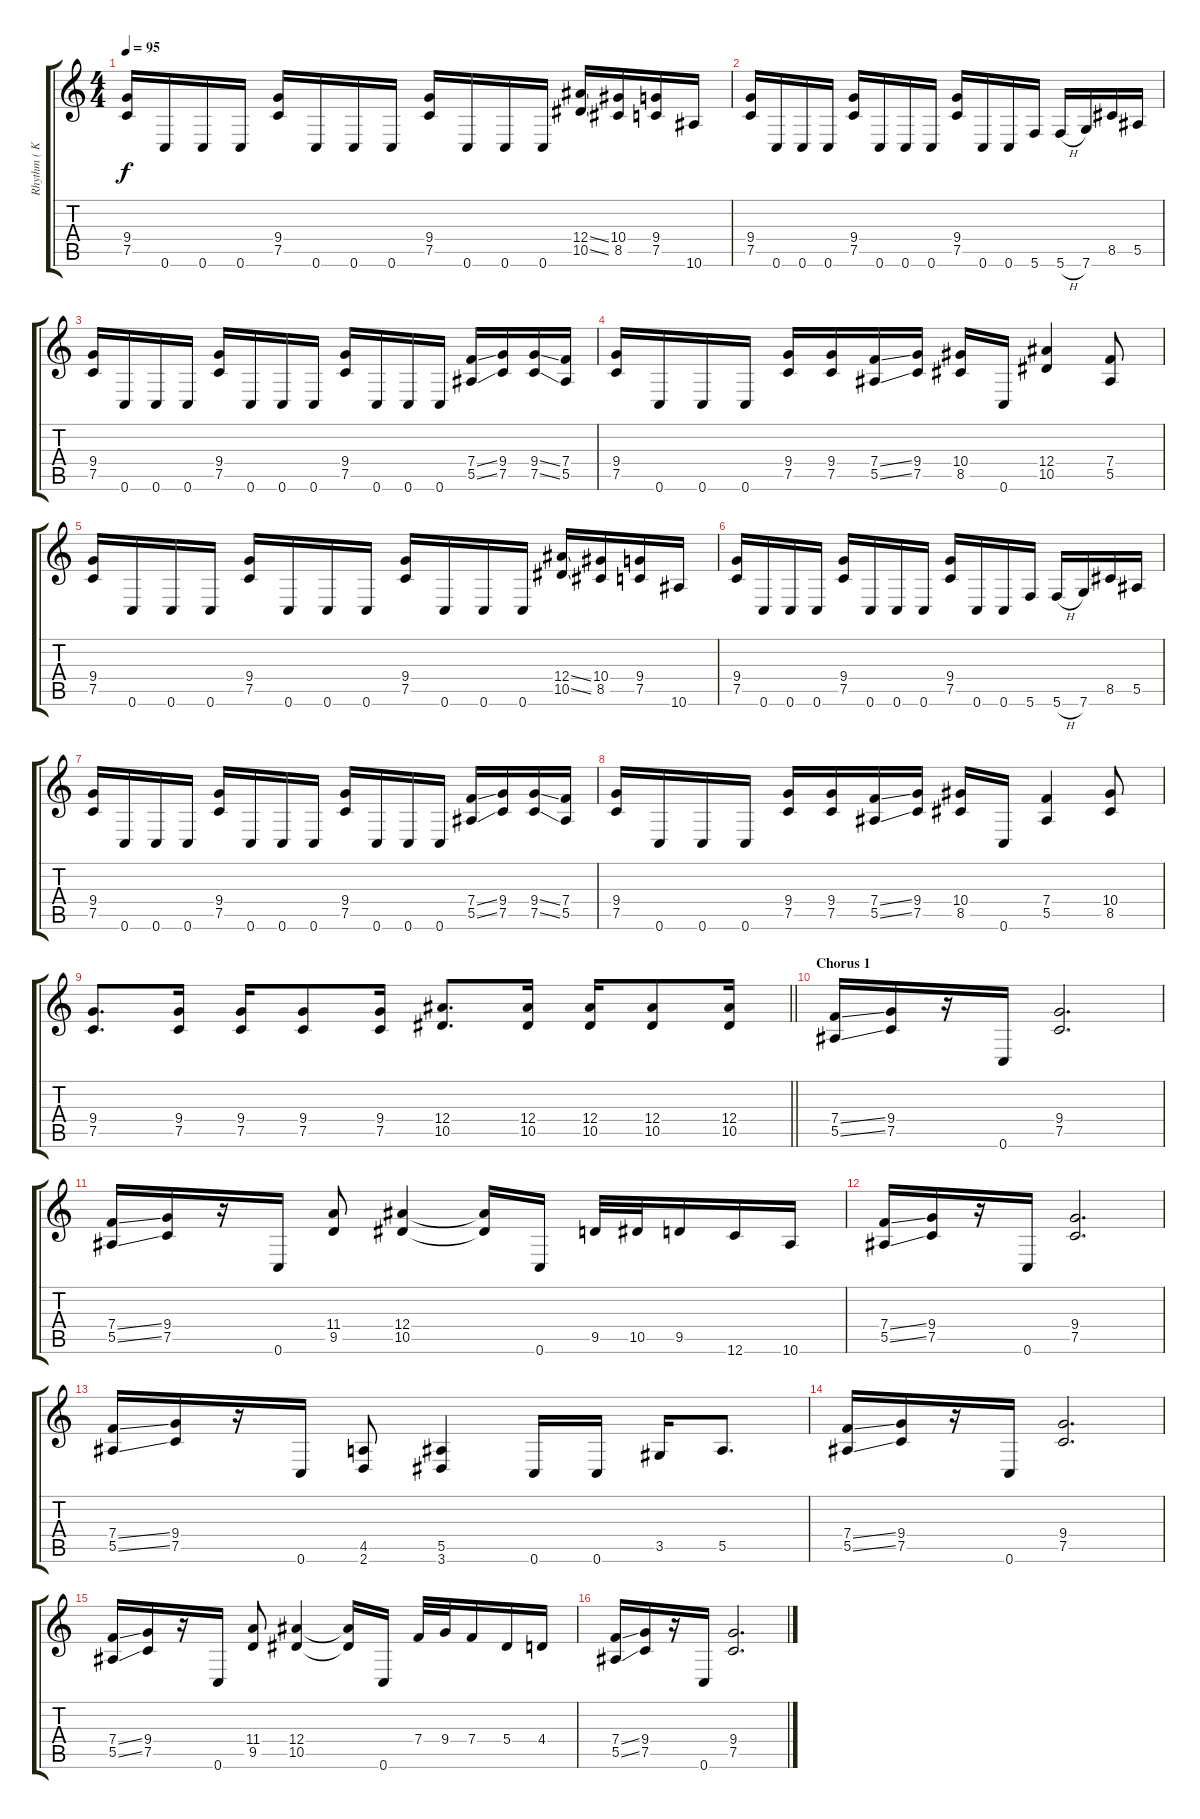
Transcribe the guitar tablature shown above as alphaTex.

\track ("Rhythm ( Kyle Shutt )" "Rhythm ( K") {instrument distortionguitar}
\staff {score tabs}
\tuning (C4 G3 Eb3 Bb2 F2 C2) {hide}
\ts (4 4)
\tempo 95
\clef g2
\ks c
(9.4 7.5).16{dy f} 0.6.16 0.6.16 0.6.16 (9.4 7.5).16 0.6.16 0.6.16 0.6.16 (9.4 7.5).16 0.6.16 0.6.16 0.6.16 (12.4{ss} 10.5{ss}).16 (10.4 8.5).16 (9.4 7.5).16 10.6.16 |
(9.4 7.5).16 0.6.16 0.6.16 0.6.16 (9.4 7.5).16 0.6.16 0.6.16 0.6.16 (9.4 7.5).16 0.6.16 0.6.16 5.6.16 5.6{h}.16 7.6.16 8.5.16 5.5.16 |
(9.4 7.5).16 0.6.16 0.6.16 0.6.16 (9.4 7.5).16 0.6.16 0.6.16 0.6.16 (9.4 7.5).16 0.6.16 0.6.16 0.6.16 (7.4{ss} 5.5{ss}).16 (9.4 7.5).16 (9.4{ss} 7.5{ss}).16 (7.4 5.5).16 |
(9.4 7.5).16 0.6.16 0.6.16 0.6.16 (9.4 7.5).16 (9.4 7.5).16 (7.4{ss} 5.5{ss}).16 (9.4 7.5).16 (10.4 8.5).16 0.6.16 (12.4 10.5).4 (7.4 5.5).8 |
(9.4 7.5).16 0.6.16 0.6.16 0.6.16 (9.4 7.5).16 0.6.16 0.6.16 0.6.16 (9.4 7.5).16 0.6.16 0.6.16 0.6.16 (12.4{ss} 10.5{ss}).16 (10.4 8.5).16 (9.4 7.5).16 10.6.16 |
(9.4 7.5).16 0.6.16 0.6.16 0.6.16 (9.4 7.5).16 0.6.16 0.6.16 0.6.16 (9.4 7.5).16 0.6.16 0.6.16 5.6.16 5.6{h}.16 7.6.16 8.5.16 5.5.16 |
(9.4 7.5).16 0.6.16 0.6.16 0.6.16 (9.4 7.5).16 0.6.16 0.6.16 0.6.16 (9.4 7.5).16 0.6.16 0.6.16 0.6.16 (7.4{ss} 5.5{ss}).16 (9.4 7.5).16 (9.4{ss} 7.5{ss}).16 (7.4 5.5).16 |
(9.4 7.5).16 0.6.16 0.6.16 0.6.16 (9.4 7.5).16 (9.4 7.5).16 (7.4{ss} 5.5{ss}).16 (9.4 7.5).16 (10.4 8.5).16 0.6.16 (7.4 5.5).4 (10.4 8.5).8 |
\barLineRight lightlight
(9.4 7.5).8{d} (9.4 7.5).16 (9.4 7.5).16 (9.4 7.5).8 (9.4 7.5).16 (12.4 10.5).8{d} (12.4 10.5).16 (12.4 10.5).16 (12.4 10.5).8 (12.4 10.5).16 |
\section ("" "Chorus 1")
(7.4{ss} 5.5{ss}).16 (9.4 7.5).16 r.16 0.6.16 (9.4 7.5).2{d} |
(7.4{ss} 5.5{ss}).16 (9.4 7.5).16 r.16 0.6.16 (11.4 9.5).8 (12.4 10.5).4 (12.4{t} 10.5{t}).16 0.6.16 9.5.32 10.5.32 9.5.16 12.6.16 10.6.16 |
(7.4{ss} 5.5{ss}).16 (9.4 7.5).16 r.16 0.6.16 (9.4 7.5).2{d} |
(7.4{ss} 5.5{ss}).16 (9.4 7.5).16 r.16 0.6.16 (4.5 2.6).8 (5.5 3.6).4 0.6.16 0.6.16 3.5.16 5.5.8{d} |
(7.4{ss} 5.5{ss}).16 (9.4 7.5).16 r.16 0.6.16 (9.4 7.5).2{d} |
(7.4{ss} 5.5{ss}).16 (9.4 7.5).16 r.16 0.6.16 (11.4 9.5).8 (12.4 10.5).4 (12.4{t} 10.5{t}).16 0.6.16 7.4.32 9.4.32 7.4.16 5.4.16 4.4.16 |
(7.4{ss} 5.5{ss}).16 (9.4 7.5).16 r.16 0.6.16 (9.4 7.5).2{d}
